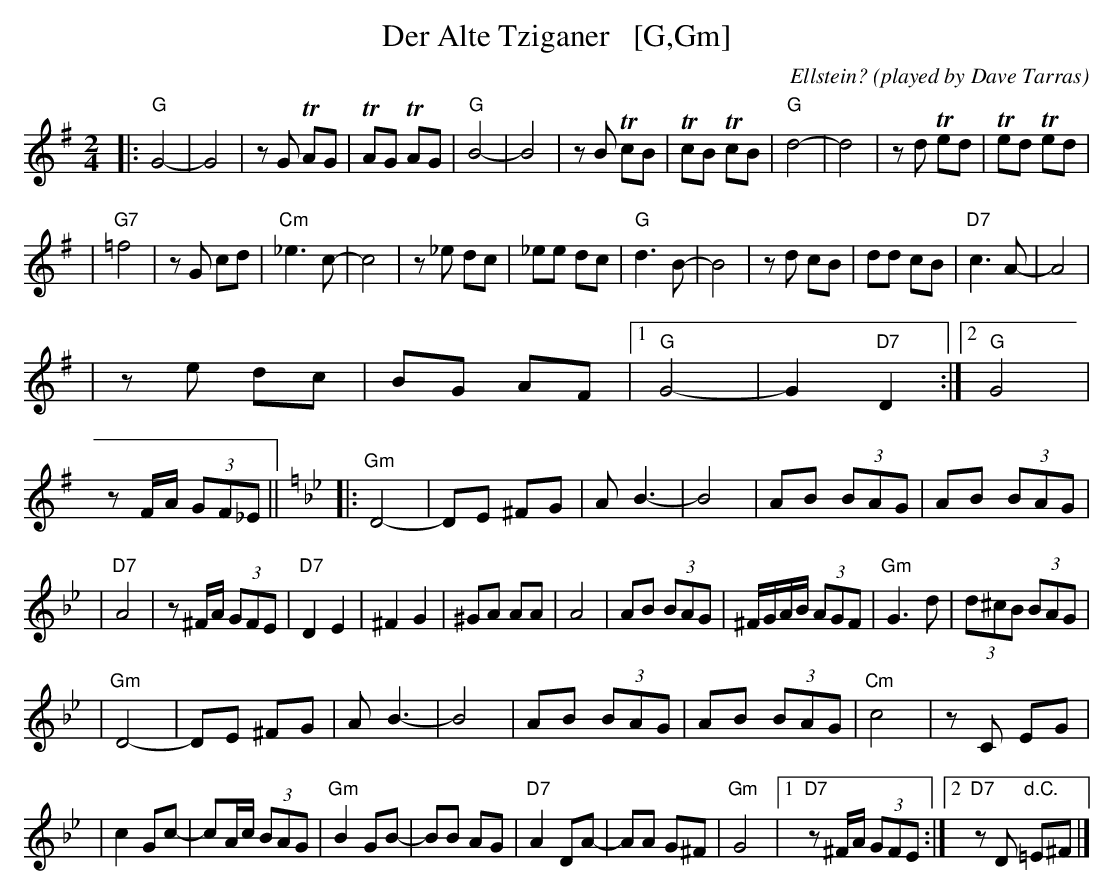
X:1
T: Der Alte Tziganer   [G,Gm]
C: Ellstein?
O: played by Dave Tarras
M: 2/4
L: 1/8
K: G
|: "G"G4- | G4 \
| zG TAG | TAG TAG \
| "G"B4- | B4 \
| zB TcB | TcB TcB \
| "G"d4- | d4 \
| zd Ted | Ted Ted |
| "G7"=f4 | zG cd \
| "Cm"_e3 c- | c4 \
| z_e dc | _ee dc \
| "G"d3 B- | B4 \
| zd cB | dd cB \
| "D7"c3 A- | A4 |
| ze dc | BG AF \
|1 "G"G4- | G2 "D7"D2 \
:|2 "G"G4 | zF/A/ (3GF_E ||[K:=f]\
[K:Gm] \
|: "Gm"D4- | DE ^FG \
| A B3- | B4 \
| AB (3BAG | AB (3BAG |
| "D7"A4 | z^F/A/ (3GFE \
| "D7"D2 E2 | ^F2 G2 \
| ^GA AA | A4 \
| AB (3BAG | ^F/G/A/B/ (3AGF \
| "Gm"G3 d | (3d^cB (3BAG |
| "Gm"D4- | DE ^FG \
| A B3- | B4 \
| AB (3BAG | AB (3BAG \
| "Cm"c4 | zC EG |
| c2 Gc- | cA/c/ (3BAG \
| "Gm"B2 GB- | BB AG \
| "D7"A2 DA- | AA G^F \
| "Gm"G4 |1 "D7"z^F/A/ (3GFE :|2 "D7"zD "d.C."=E^F |]
